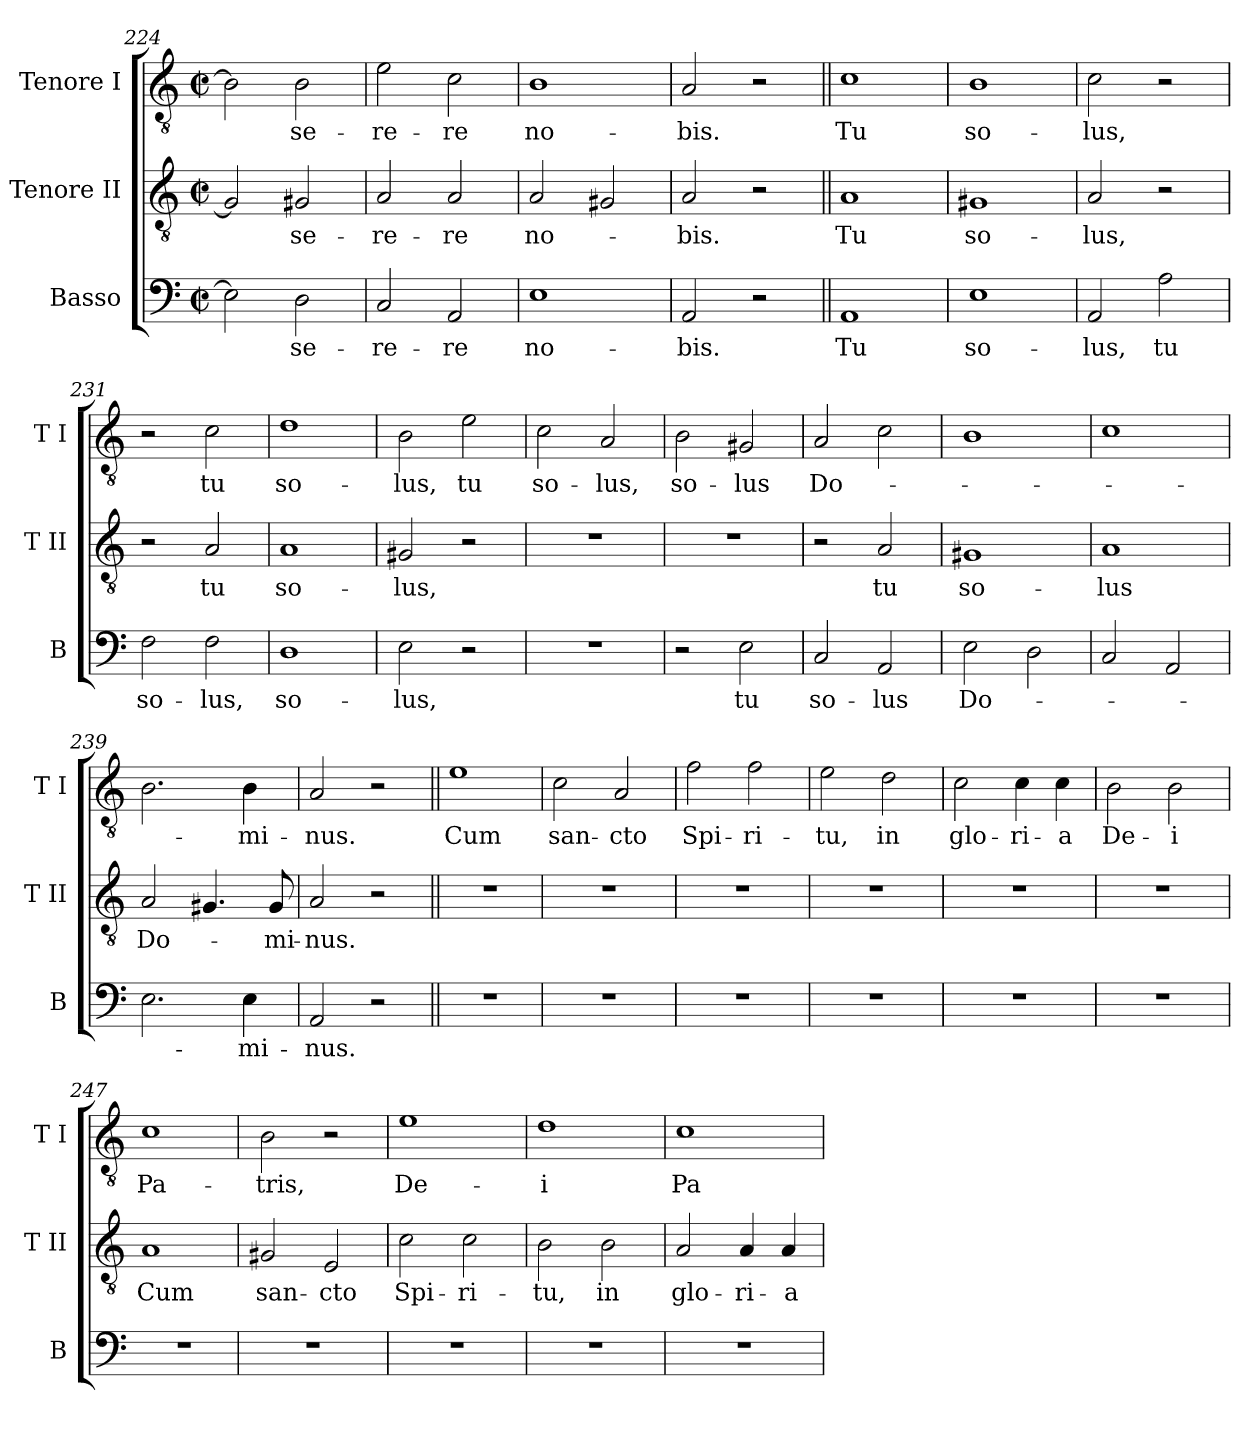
**kern	**text	**kern	**text	**kern	**text
*part3	*part3	*part2	*part2	*part1	*part1
*staff3	*staff3	*staff2	*staff2	*staff1	*staff1
*I"Basso	*	*I"Tenore II	*	*I"Tenore I	*
*I'B	*	*I'T II	*	*I'T I	*
*clefF4	*	*clefGv2	*	*clefGv2	*
*k[]	*	*k[]	*	*k[]	*
*C:	*	*C:	*	*C:	*
*M2/2	*	*M2/2	*	*M2/2	*
*met(c|)	*	*met(c|)	*	*met(c|)	*
=224	=224	=224	=224	=224	=224
2E\]	.	2G#/]	.	2B\]	.
2D\	-se-	2G#X/	-se-	2B\	-se-
!!LO:PB:g=z
=225	=225	=225	=225	=225	=225
2C/	-re-	2A/	-re-	2e\	-re-
2AA/	-re	2A/	-re	2c\	-re
=226	=226	=226	=226	=226	=226
1E	no-	2A/	no-	1B	no-
.	.	2G#X/	.	.	.
=227	=227	=227	=227	=227	=227
2AA/	-bis.	2A/	-bis.	2A/	-bis.
2r	.	2r	.	2r	.
=228||	=228||	=228||	=228||	=228||	=228||
1AA	Tu	1A	Tu	1c	Tu
=229	=229	=229	=229	=229	=229
1E	so-	1G#X	so-	1B	so-
=230	=230	=230	=230	=230	=230
2AA/	-lus,	2A/	-lus,	2c\	-lus,
2A\	tu	2r	.	2r	.
=231	=231	=231	=231	=231	=231
2F\	so-	2r	.	2r	.
2F\	-lus,	2A/	tu	2c\	tu
=232	=232	=232	=232	=232	=232
1D	so-	1A	so-	1d	so-
!!LO:LB:g=z
=233	=233	=233	=233	=233	=233
2E\	-lus,	2G#X/	-lus,	2B\	-lus,
2r	.	2r	.	2e\	tu
=234	=234	=234	=234	=234	=234
1r	.	1r	.	2c\	so-
.	.	.	.	2A/	-lus,
=235	=235	=235	=235	=235	=235
2r	.	1r	.	2B\	so-
2E\	tu	.	.	2G#X/	-lus
=236	=236	=236	=236	=236	=236
2C/	so-	2r	.	2A/	Do-
2AA/	-lus	2A/	tu	2c\	.
=237	=237	=237	=237	=237	=237
2E\	Do-	1G#X	so-	1B	.
2D\	.	.	.	.	.
=238	=238	=238	=238	=238	=238
2C/	.	1A	-lus	1c	.
2AA/	.	.	.	.	.
=239	=239	=239	=239	=239	=239
2.E\	.	2A/	Do-	2.B\	.
.	.	4.G#X/	.	.	.
4E\	-mi-	.	.	4B\	-mi-
.	.	8G#/	-mi-	.	.
=240	=240	=240	=240	=240	=240
2AA/	-nus.	2A/	-nus.	2A/	-nus.
2r	.	2r	.	2r	.
!!LO:LB:g=z
=241||	=241||	=241||	=241||	=241||	=241||
1r	.	1r	.	1e	Cum
=242	=242	=242	=242	=242	=242
1r	.	1r	.	2c\	san-
.	.	.	.	2A/	-cto
=243	=243	=243	=243	=243	=243
1r	.	1r	.	2f\	Spi-
.	.	.	.	2f\	-ri-
=244	=244	=244	=244	=244	=244
1r	.	1r	.	2e\	-tu,
.	.	.	.	2d\	in
=245	=245	=245	=245	=245	=245
1r	.	1r	.	2c\	glo-
.	.	.	.	4c\	-ri-
.	.	.	.	4c\	-a
=246	=246	=246	=246	=246	=246
1r	.	1r	.	2B\	De-
.	.	.	.	2B\	-i
=247	=247	=247	=247	=247	=247
1r	.	1A	Cum	1c	Pa-
=248	=248	=248	=248	=248	=248
1r	.	2G#X/	san-	2B\	-tris,
.	.	2E/	-cto	2r	.
!!LO:LB:g=z
=249	=249	=249	=249	=249	=249
1r	.	2c\	Spi-	1e	De-
.	.	2c\	-ri-	.	.
=250	=250	=250	=250	=250	=250
1r	.	2B\	-tu,	1d	-i
.	.	2B\	in	.	.
=251	=251	=251	=251	=251	=251
1r	.	2A/	glo-	1c	Pa-
.	.	4A/	-ri-	.	.
.	.	4A/	-a	.	.
=	=	=	=	=	=
*-	*-	*-	*-	*-	*-
